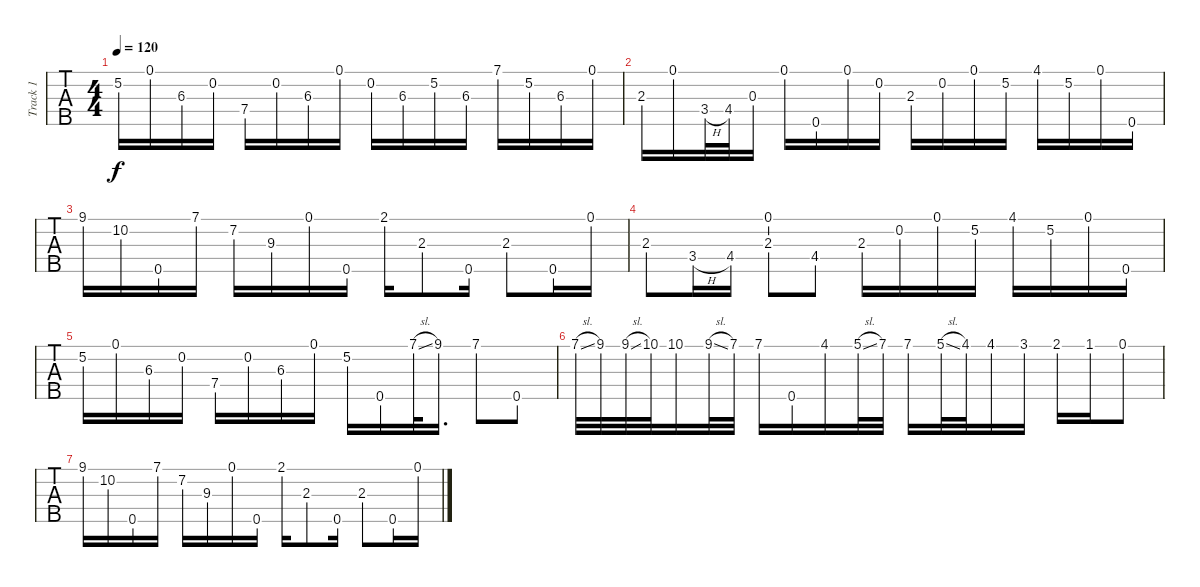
\track ("Track 1" "Track 1") {instrument acousticguitarsteel}
\staff {tabs}
\tuning (D4 B3 G3 D3 G4) {hide}
\ts (4 4)
\tempo 120
\clef g2
\ks c
5.2.16{dy f} 0.1.16 6.3.16 0.2.16 7.4.16 0.2.16 6.3.16 0.1.16 0.2.16 6.3.16 5.2.16 6.3.16 7.1.16 5.2.16 6.3.16 0.1.16 |
2.3.16 0.1.16 3.4{h}.32 4.4.32 0.3.16 0.1.16 0.5.16 0.1.16 0.2.16 2.3.16 0.2.16 0.1.16 5.2.16 4.1.16 5.2.16 0.1.16 0.5.16 |
9.1.16 10.2.16 0.5.16 7.1.16 7.2.16 9.3.16 0.1.16 0.5.16 2.1.16 2.3.8 0.5.16 2.3.8 0.5.16 0.1.16 |
2.3.8 3.4{h}.16 4.4.16 (0.1 2.3).8 4.4.8 2.3.16 0.2.16 0.1.16 5.2.16 4.1.16 5.2.16 0.1.16 0.5.16 |
5.2.16 0.1.16 6.3.16 0.2.16 7.4.16 0.2.16 6.3.16 0.1.16 5.2.16 0.5.16 7.1{sl}.32 9.1.16{d} 7.1.8 0.5.8 |
7.1{sl}.32 9.1.32 9.1{sl}.32 10.1.32 10.1.16 9.1{sl}.32 7.1.32 7.1.16 0.5.16 4.1.16 5.1{sl}.32 7.1.32 7.1.16 5.1{sl}.32 4.1.32 4.1.16 3.1.16 2.1.16 1.1.16 0.1.8 |
9.1.16 10.2.16 0.5.16 7.1.16 7.2.16 9.3.16 0.1.16 0.5.16 2.1.16 2.3.8 0.5.16 2.3.8 0.5.16 0.1.16
